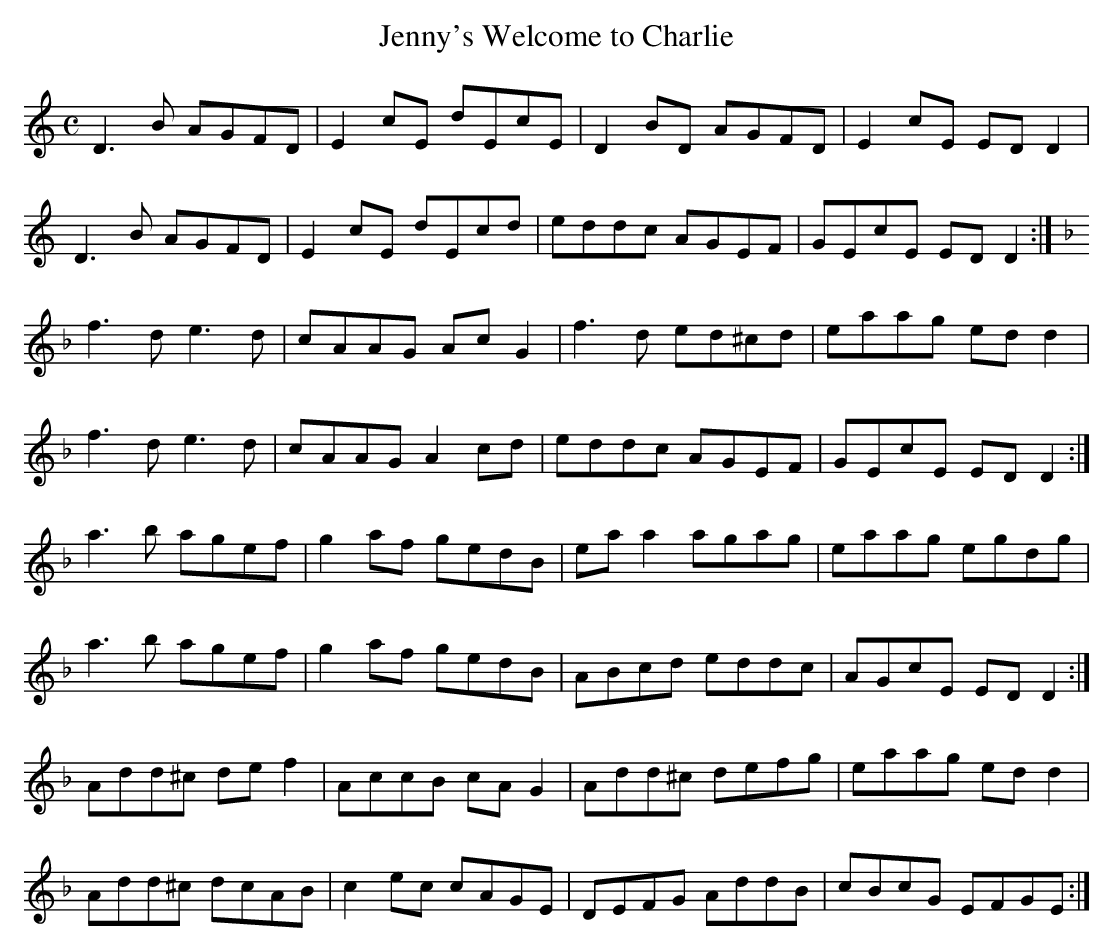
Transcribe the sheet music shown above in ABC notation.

X:1
T:Jenny's Welcome to Charlie
M:C
L:1/8
K:D Dorian
D3B AGFD|E2cE dEcE|D2BD AGFD|E2cE EDD2|!
D3B AGFD|E2cE dEcd|eddc AGEF|GEcE EDD2:|!
K:D Minor
f3d e3d|cAAG AcG2|f3d ed^cd|eaag edd2|!
f3d e3d|cAAG A2cd|eddc AGEF|GEcE EDD2:|!
a3b agef|g2af gedB|eaa2 agag|eaag egdg|!
a3b agef|g2af gedB|ABcd eddc|AGcE EDD2:|!
Add^c def2|AccB cAG2|Add^c defg|eaag edd2|!
Add^c dcAB|c2ec cAGE|DEFG AddB|cBcG EFGE:|!
